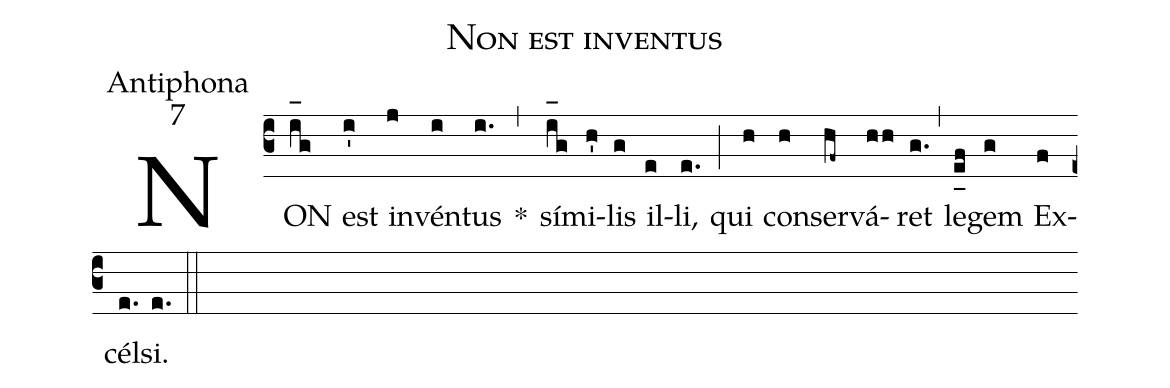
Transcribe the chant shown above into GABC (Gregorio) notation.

name:Non est inventus;
office-part:Antiphona;
mode:7;
%%
(c3) NON(i_[oh:h]g) est(i') in(j)vén(i)tus(i.) *(,) sí(i_[oh:h]g)mi(h')lis(g) il(e)li,(e.) (;) qui(h) con(h)ser(hf~)vá(hh)ret(g.) (,) le(e_[uh:l]f)gem(g) Ex(f)cél(e.)si.(e.) (::)
